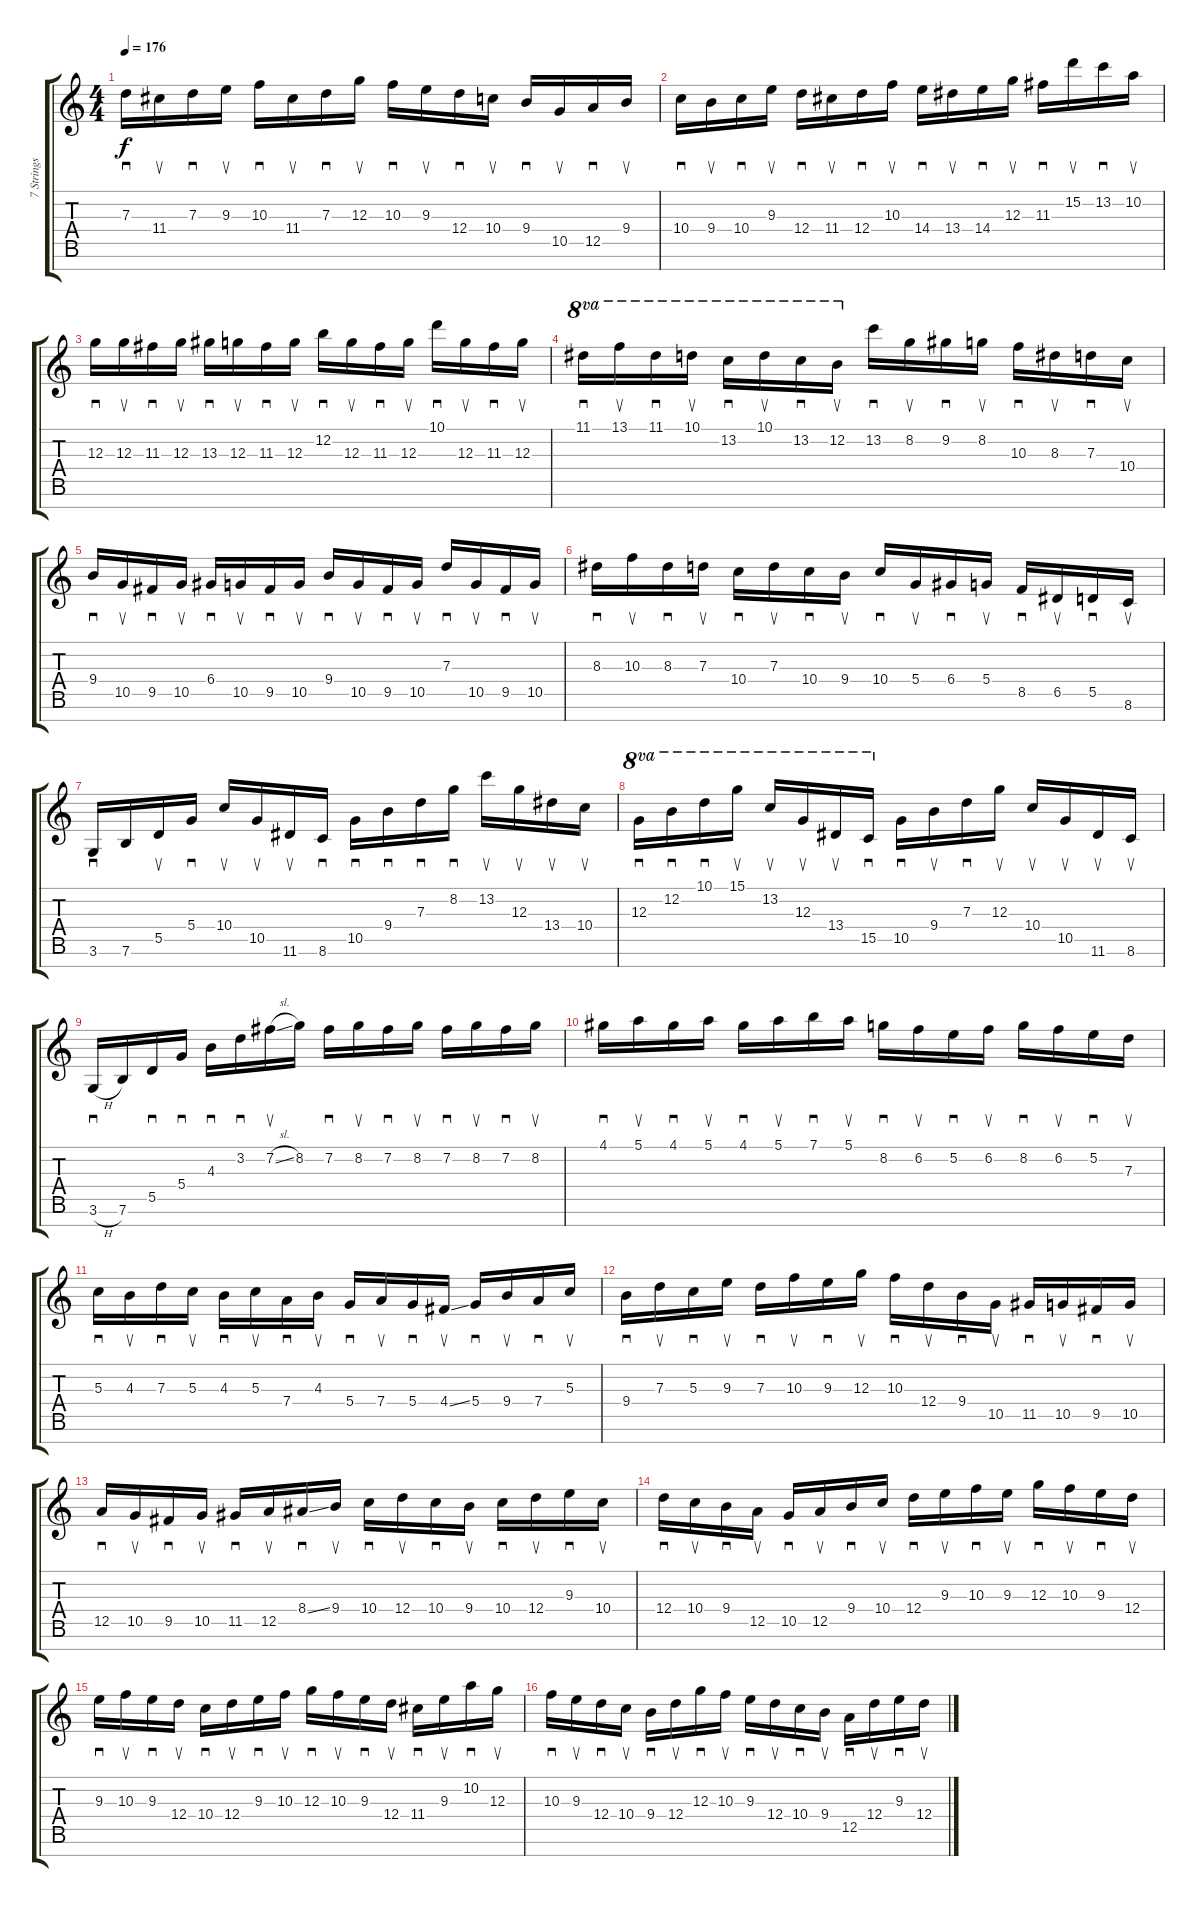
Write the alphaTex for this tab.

\track ("7 Strings vesion" "7 Strings ") {mute instrument overdrivenguitar}
\staff {score tabs}
\tuning (E4 B3 G3 D3 A2 E2 B1) {hide}
\ts (4 4)
\tempo 176
\clef g2
\ks c
7.3.16{sd dy f} 11.4.16{su} 7.3.16{sd} 9.3.16{su} 10.3.16{sd} 11.4.16{su} 7.3.16{sd} 12.3.16{su} 10.3.16{sd} 9.3.16{su} 12.4.16{sd} 10.4.16{su} 9.4.16{sd} 10.5.16{su} 12.5.16{sd} 9.4.16{su} |
10.4.16{sd} 9.4.16{su} 10.4.16{sd} 9.3.16{su} 12.4.16{sd} 11.4.16{su} 12.4.16{sd} 10.3.16{su} 14.4.16{sd} 13.4.16{su} 14.4.16{sd} 12.3.16{su} 11.3.16{sd} 15.2.16{su} 13.2.16{sd} 10.2.16{su} |
12.3.16{sd} 12.3.16{su} 11.3.16{sd} 12.3.16{su} 13.3.16{sd} 12.3.16{su} 11.3.16{sd} 12.3.16{su} 12.2.16{sd} 12.3.16{su} 11.3.16{sd} 12.3.16{su} 10.1.16{sd} 12.3.16{su} 11.3.16{sd} 12.3.16{su} |
11.1.16{sd ot 8va} 13.1.16{su ot 8va} 11.1.16{sd ot 8va} 10.1.16{su ot 8va} 13.2.16{sd ot 8va} 10.1.16{su ot 8va} 13.2.16{sd ot 8va} 12.2.16{su ot 8va} 13.2.16{sd} 8.2.16{su} 9.2.16{sd} 8.2.16{su} 10.3.16{sd} 8.3.16{su} 7.3.16{sd} 10.4.16{su} |
9.4.16{sd} 10.5.16{su} 9.5.16{sd} 10.5.16{su} 6.4.16{sd} 10.5.16{su} 9.5.16{sd} 10.5.16{su} 9.4.16{sd} 10.5.16{su} 9.5.16{sd} 10.5.16{su} 7.3.16{sd} 10.5.16{su} 9.5.16{sd} 10.5.16{su} |
8.3.16{sd} 10.3.16{su} 8.3.16{sd} 7.3.16{su} 10.4.16{sd} 7.3.16{su} 10.4.16{sd} 9.4.16{su} 10.4.16{sd} 5.4.16{su} 6.4.16{sd} 5.4.16{su} 8.5.16{sd} 6.5.16{su} 5.5.16{sd} 8.6.16{su} |
3.6.16{sd} 7.6.16 5.5.16{su} 5.4.16{sd} 10.4.16{su} 10.5.16{su} 11.6.16{su} 8.6.16{sd} 10.5.16{sd} 9.4.16{sd} 7.3.16{sd} 8.2.16{sd} 13.2.16{su} 12.3.16{su} 13.4.16{su} 10.4.16{su} |
12.3.16{sd ot 8va} 12.2.16{sd ot 8va} 10.1.16{sd ot 8va} 15.1.16{su ot 8va} 13.2.16{su ot 8va} 12.3.16{su ot 8va} 13.4.16{su ot 8va} 15.5.16{sd ot 8va} 10.5.16{sd} 9.4.16{su} 7.3.16{sd} 12.3.16{su} 10.4.16{su} 10.5.16{su} 11.6.16{su} 8.6.16{su} |
3.6{h}.16{sd} 7.6.16 5.5.16{sd} 5.4.16{sd} 4.3.16{sd} 3.2.16{sd} 7.2{sl}.16{su} 8.2.16 7.2.16{sd} 8.2.16{su} 7.2.16{sd} 8.2.16{su} 7.2.16{sd} 8.2.16{su} 7.2.16{sd} 8.2.16{su} |
4.1.16{sd} 5.1.16{su} 4.1.16{sd} 5.1.16{su} 4.1.16{sd} 5.1.16{su} 7.1.16{sd} 5.1.16{su} 8.2.16{sd} 6.2.16{su} 5.2.16{sd} 6.2.16{su} 8.2.16{sd} 6.2.16{su} 5.2.16{sd} 7.3.16{su} |
5.3.16{sd} 4.3.16{su} 7.3.16{sd} 5.3.16{su} 4.3.16{sd} 5.3.16{su} 7.4.16{sd} 4.3.16{su} 5.4.16{sd} 7.4.16{su} 5.4.16{sd} 4.4{ss}.16{su} 5.4.16{sd} 9.4.16{su} 7.4.16{sd} 5.3.16{su} |
9.4.16{sd} 7.3.16{su} 5.3.16{sd} 9.3.16{su} 7.3.16{sd} 10.3.16{su} 9.3.16{sd} 12.3.16{su} 10.3.16{sd} 12.4.16{su} 9.4.16{sd} 10.5.16{su} 11.5.16{sd} 10.5.16{su} 9.5.16{sd} 10.5.16{su} |
12.5.16{sd} 10.5.16{su} 9.5.16{sd} 10.5.16{su} 11.5.16{sd} 12.5.16{su} 8.4{ss}.16{sd} 9.4.16{su} 10.4.16{sd} 12.4.16{su} 10.4.16{sd} 9.4.16{su} 10.4.16{sd} 12.4.16{su} 9.3.16{sd} 10.4.16{su} |
12.4.16{sd} 10.4.16{su} 9.4.16{sd} 12.5.16{su} 10.5.16{sd} 12.5.16{su} 9.4.16{sd} 10.4.16{su} 12.4.16{sd} 9.3.16{su} 10.3.16{sd} 9.3.16{su} 12.3.16{sd} 10.3.16{su} 9.3.16{sd} 12.4.16{su} |
9.3.16{sd} 10.3.16{su} 9.3.16{sd} 12.4.16{su} 10.4.16{sd} 12.4.16{su} 9.3.16{sd} 10.3.16{su} 12.3.16{sd} 10.3.16{su} 9.3.16{sd} 12.4.16{su} 11.4.16{sd} 9.3.16{su} 10.2.16{sd} 12.3.16{su} |
10.3.16{sd} 9.3.16{su} 12.4.16{sd} 10.4.16{su} 9.4.16{sd} 12.4.16{su} 12.3.16{sd} 10.3.16{su} 9.3.16{sd} 12.4.16{su} 10.4.16{sd} 9.4.16{su} 12.5.16{sd} 12.4.16{su} 9.3.16{sd} 12.4.16{su}
